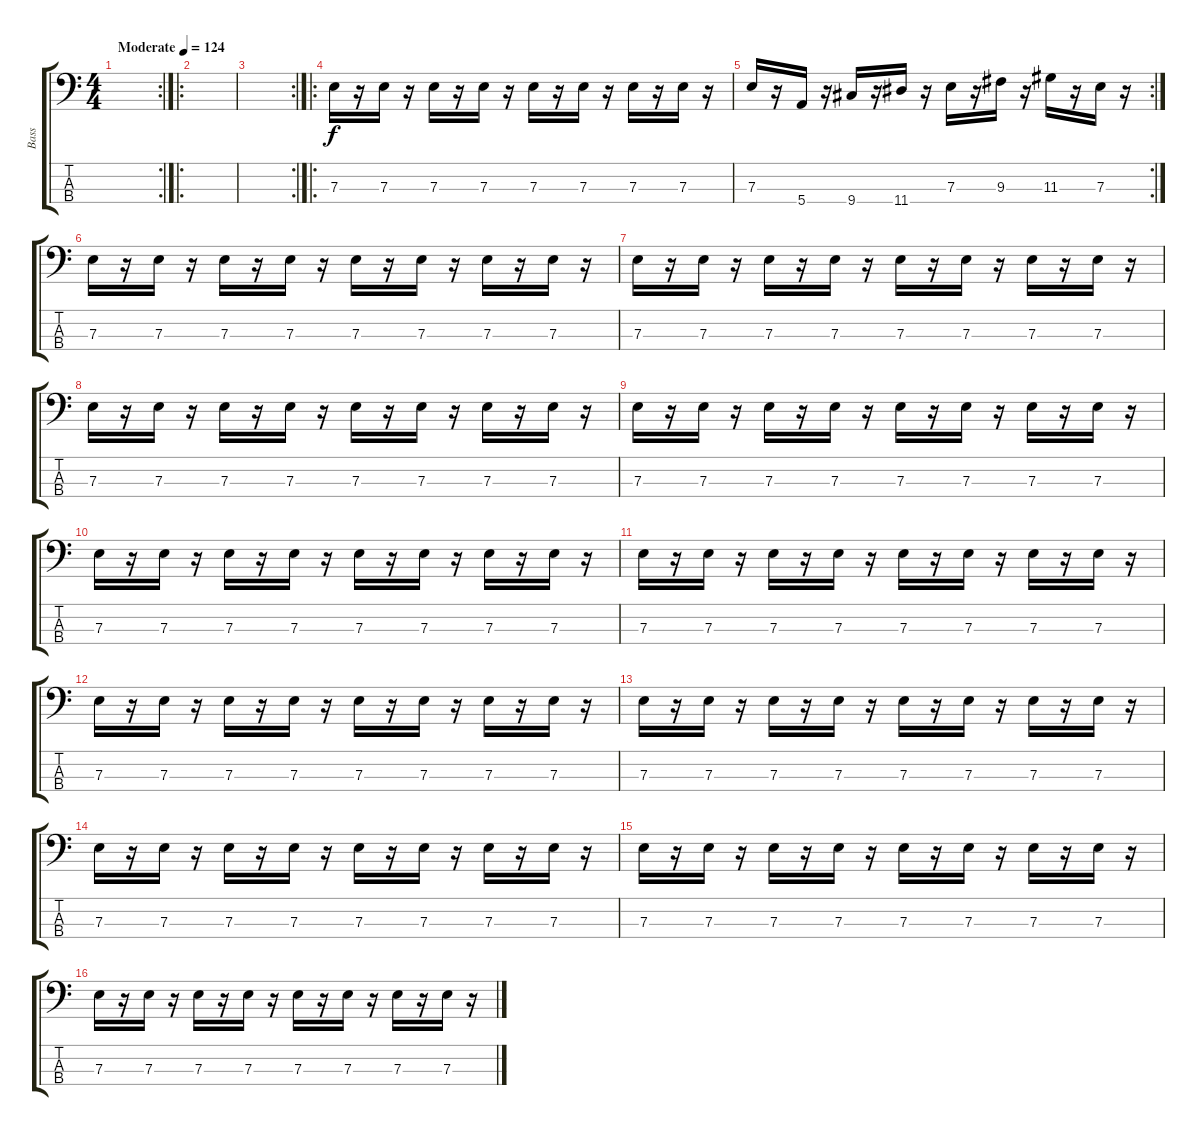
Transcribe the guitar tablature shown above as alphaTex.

\track ("Bass" "Bass") {instrument electricbassfinger}
\staff {score tabs}
\tuning (G2 D2 A1 E1) {hide}
\rc 2
\ts (4 4)
\tempo (124 "Moderate")
\clef f4
\ks c
|
\ro
|
\rc 2
|
\ro
7.3.16 r.16 7.3.16 r.16 7.3.16 r.16 7.3.16 r.16 7.3.16 r.16 7.3.16 r.16 7.3.16 r.16 7.3.16 r.16 |
\rc 2
7.3.16 r.16 5.4.16 r.16 9.4.16 r.16 11.4.16 r.16 7.3.16 r.16 9.3.16 r.16 11.3.16 r.16 7.3.16 r.16 |
7.3.16 r.16 7.3.16 r.16 7.3.16 r.16 7.3.16 r.16 7.3.16 r.16 7.3.16 r.16 7.3.16 r.16 7.3.16 r.16 |
7.3.16 r.16 7.3.16 r.16 7.3.16 r.16 7.3.16 r.16 7.3.16 r.16 7.3.16 r.16 7.3.16 r.16 7.3.16 r.16 |
7.3.16 r.16 7.3.16 r.16 7.3.16 r.16 7.3.16 r.16 7.3.16 r.16 7.3.16 r.16 7.3.16 r.16 7.3.16 r.16 |
7.3.16 r.16 7.3.16 r.16 7.3.16 r.16 7.3.16 r.16 7.3.16 r.16 7.3.16 r.16 7.3.16 r.16 7.3.16 r.16 |
7.3.16 r.16 7.3.16 r.16 7.3.16 r.16 7.3.16 r.16 7.3.16 r.16 7.3.16 r.16 7.3.16 r.16 7.3.16 r.16 |
7.3.16 r.16 7.3.16 r.16 7.3.16 r.16 7.3.16 r.16 7.3.16 r.16 7.3.16 r.16 7.3.16 r.16 7.3.16 r.16 |
7.3.16 r.16 7.3.16 r.16 7.3.16 r.16 7.3.16 r.16 7.3.16 r.16 7.3.16 r.16 7.3.16 r.16 7.3.16 r.16 |
7.3.16 r.16 7.3.16 r.16 7.3.16 r.16 7.3.16 r.16 7.3.16 r.16 7.3.16 r.16 7.3.16 r.16 7.3.16 r.16 |
7.3.16 r.16 7.3.16 r.16 7.3.16 r.16 7.3.16 r.16 7.3.16 r.16 7.3.16 r.16 7.3.16 r.16 7.3.16 r.16 |
7.3.16 r.16 7.3.16 r.16 7.3.16 r.16 7.3.16 r.16 7.3.16 r.16 7.3.16 r.16 7.3.16 r.16 7.3.16 r.16 |
7.3.16 r.16 7.3.16 r.16 7.3.16 r.16 7.3.16 r.16 7.3.16 r.16 7.3.16 r.16 7.3.16 r.16 7.3.16 r.16
